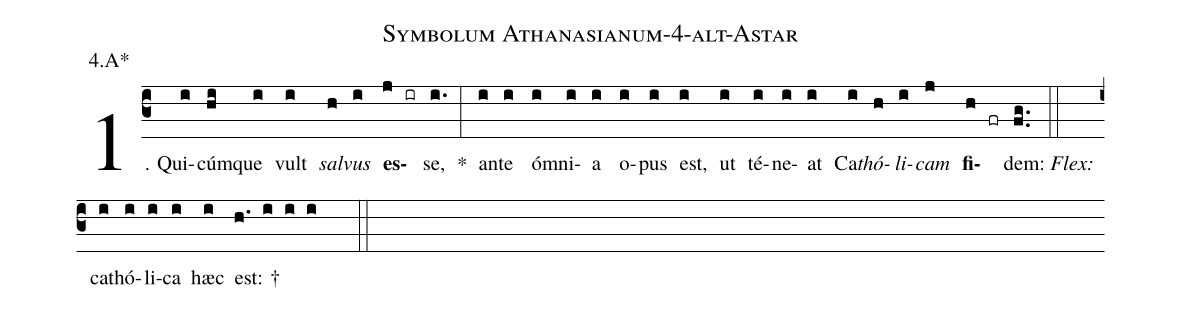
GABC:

name: Symbolum Athanasianum-4-alt-Astar;
annotation: 4.A*;
%%
(c3)1. Qui(i)cúm(hi)que(i) vult(i) <i>sal</i>(h)<i>vus</i>(i) <b>es</b>(j ir)se,(i.) *(:) an(i)te(i) óm(i)ni(i)a(i) o(i)pus(i) est,(i) ut(i) té(i)ne(i)at(i) Ca(i)<i>thó</i>(h)<i>li</i>(i)<i>cam</i>(j) <b>fi</b>(h fr)dem:(fg..) (::)
<i>Flex:</i>()  ca(i)thó(i)li(i)ca(i) hæc(i) est: †(h. i i i  ::)
